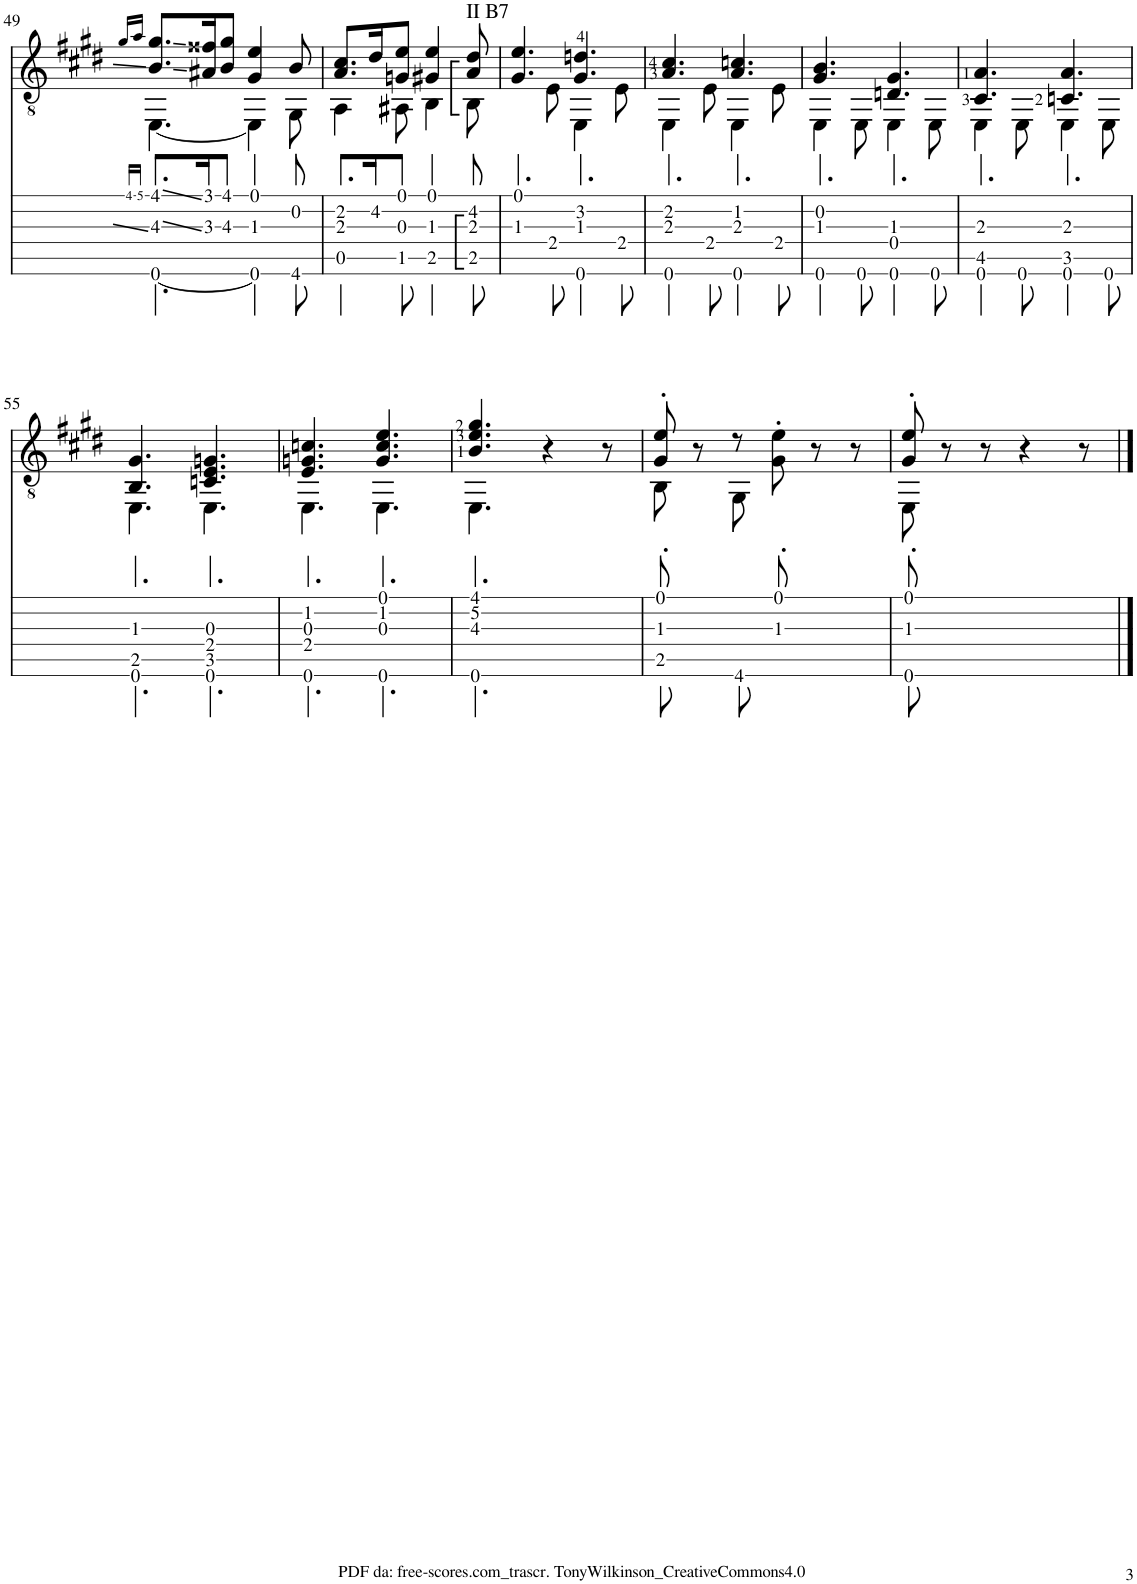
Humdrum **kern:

**kern	**kern
*part2	*part1
*staff2	*staff1
*I"Chitarra classica (Intavolatura)	*I"Guitar
!!LO:PB:g=z
*	*clefGv2
*k[f#c#g#d#]	*k[f#c#g#d#]
*M6/8	*M6/8
=49	=49
16qg#/LL	16qg#/LL
16qa/JJ	16qa/JJ
*^	*^
8.B/ 8.g#/L	[4.EE\	8.B/ 8.g#/L	[4.EE\
16A#X/ 16f##X/K	.	16A#X/ 16f##X/K	.
8B/ 8g#/J	.	8B/ 8g#/J	.
4G#/ 4e/	4EE\]	4G#/ 4e/	4EE\]
8B/	8GG#\	8B/	8GG#\
=50	=50	=50	=50
8.A/ 8.c#/L	4AA\	8.A/ 8.c#/L	4AA\
16d#/K	.	16d#/K	.
8Gn/ 8e/J	8AA#X\	8Gn/ 8e/J	8AA#X\
4G#X/ 4e/	4BB\	4G#X/ 4e/	4BB\
!	!	!LO:TX:a:t=II B7	!
8A/ 8d#/	8BB\	8A/ 8d#/	8BB\
=51	=51	=51	=51
4.G#/ 4.e/	4ryy	4.G#/ 4.e/	4ryy
.	8E\	.	8E\
4.G#/ 4.dn/	4EE\	4.G#/ 4.dn/	4EE\
.	8E\	.	8E\
=52	=52	=52	=52
4.A/ 4.c#/	4EE\	4.A/ 4.c#/	4EE\
.	8E\	.	8E\
4.A/ 4.cn/	4EE\	4.A/ 4.cn/	4EE\
.	8E\	.	8E\
=53	=53	=53	=53
4.G#/ 4.B/	4EE\	4.G#/ 4.B/	4EE\
.	8EE\	.	8EE\
4.Dn/ 4.G#/	4EE\	4.Dn/ 4.G#/	4EE\
.	8EE\	.	8EE\
=54	=54	=54	=54
4.C#/ 4.A/	4EE\	4.C#/ 4.A/	4EE\
.	8EE\	.	8EE\
4.Cn/ 4.A/	4EE\	4.Cn/ 4.A/	4EE\
.	8EE\	.	8EE\
!!LO:LB:g=z	!!
=55	=55	=55	=55
4.BB/ 4.G#/	4.EE\	4.BB/ 4.G#/	4.EE\
4.Cn/ 4.E/ 4.Gn/	4.EE\	4.Cn/ 4.E/ 4.Gn/	4.EE\
=56	=56	=56	=56
4.E/ 4.Gn/ 4.cn/	4.EE\	4.E/ 4.Gn/ 4.cn/	4.EE\
4.G/ 4.c/ 4.e/	4.EE\	4.G/ 4.c/ 4.e/	4.EE\
=57	=57	=57	=57
4.B/ 4.e/ 4.g#/	4.EE\	4.B/ 4.e/ 4.g#/	4.EE\
4r	4.ryy	4r	4.ryy
8r	.	8r	.
=58	=58	=58	=58
8G#/' 8e/'	8BB\	8G#/' 8e/'	8BB\
8r	8ryy	8r	8ryy
8r	8GG#\	8r	8GG#\
8G#/' 8e/'	4.ryy	8G#\' 8e\'	4.ryy
8r	.	8r	.
8r	.	8r	.
=59	=59	=59	=59
8G#/' 8e/'	8EE\	8G#/' 8e/'	8EE\
8r	2ryy	8r	2ryy
8r	.	8r	.
4r	.	4r	.
8r	8ryy	8r	8ryy
*v	*v	*	*
*	*v	*v
==	==
*-	*-
